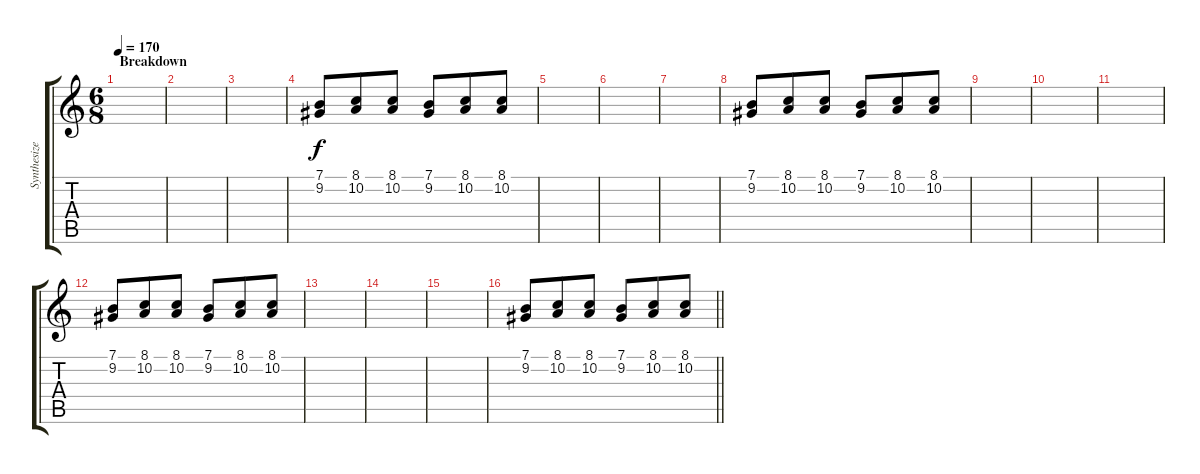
\track ("Synthesizer (Orchestra Hit)" "Synthesize") {instrument orchestrahit}
\staff {score tabs}
\tuning (E4 B3 G3 D3 A2 E2) {hide}
\ts (6 8)
\section ("" "Breakdown")
\tempo 170
\clef g2
\ks c
|
|
|
(7.1 9.2).8 (8.1 10.2).8 (8.1 10.2).8 (7.1 9.2).8 (8.1 10.2).8 (8.1 10.2).8 |
|
|
|
(7.1 9.2).8 (8.1 10.2).8 (8.1 10.2).8 (7.1 9.2).8 (8.1 10.2).8 (8.1 10.2).8 |
|
|
|
(7.1 9.2).8 (8.1 10.2).8 (8.1 10.2).8 (7.1 9.2).8 (8.1 10.2).8 (8.1 10.2).8 |
|
|
|
\barLineRight lightlight
(7.1 9.2).8 (8.1 10.2).8 (8.1 10.2).8 (7.1 9.2).8 (8.1 10.2).8 (8.1 10.2).8
